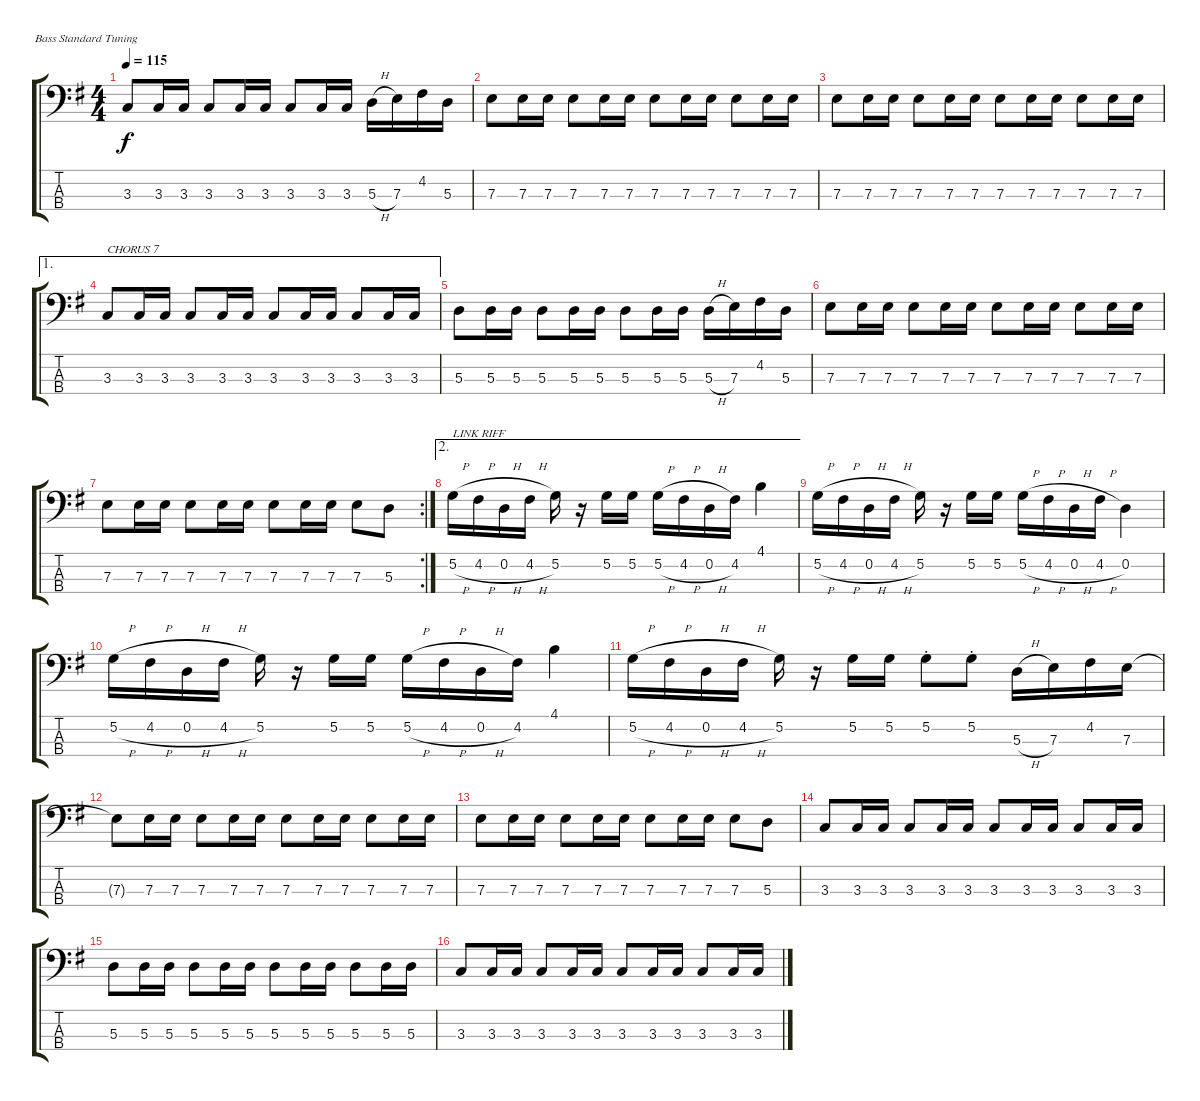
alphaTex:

\bracketExtendMode groupsimilarinstruments
\multiTrackTrackNamePolicy hidden
\firstSystemTrackNameOrientation horizontal
\otherSystemsTrackNameOrientation horizontal
\track "" {instrument electricbassfinger}
\staff {score tabs}
\tuning (G2 D2 A1 E1)
\ts (4 4)
\tempo 115
\clef f4
\ks eminor
3.3.8{dy f} 3.3.16 3.3.16 3.3.8 3.3.16 3.3.16 3.3.8 3.3.16 3.3.16 5.3{h}.16 7.3.16 4.2.16 5.3.16 |
7.3.8 7.3.16 7.3.16 7.3.8 7.3.16 7.3.16 7.3.8 7.3.16 7.3.16 7.3.8 7.3.16 7.3.16 |
7.3.8 7.3.16 7.3.16 7.3.8 7.3.16 7.3.16 7.3.8 7.3.16 7.3.16 7.3.8 7.3.16 7.3.16 |
\ae 1
3.3.8{txt "CHORUS 7 "} 3.3.16 3.3.16 3.3.8 3.3.16 3.3.16 3.3.8 3.3.16 3.3.16 3.3.8 3.3.16 3.3.16 |
5.3.8 5.3.16 5.3.16 5.3.8 5.3.16 5.3.16 5.3.8 5.3.16 5.3.16 5.3{h}.16 7.3.16 4.2.16 5.3.16 |
7.3.8 7.3.16 7.3.16 7.3.8 7.3.16 7.3.16 7.3.8 7.3.16 7.3.16 7.3.8 7.3.16 7.3.16 |
\rc 2
7.3.8 7.3.16 7.3.16 7.3.8 7.3.16 7.3.16 7.3.8 7.3.16 7.3.16 7.3.8 5.3.8 |
\ae 2
5.2{h}.16{txt "LINK RIFF"} 4.2{h}.16 0.2{h}.16 4.2{h}.16 5.2.16{beam split} r.16 5.2.16 5.2.16 5.2{h}.16 4.2{h}.16 0.2{h}.16 4.2.16 4.1.4 |
5.2{h}.16 4.2{h}.16 0.2{h}.16 4.2{h}.16 5.2.16{beam split} r.16 5.2.16 5.2.16 5.2{h}.16 4.2{h}.16 0.2{h}.16 4.2{h}.16 0.2.4 |
5.2{h}.16 4.2{h}.16 0.2{h}.16 4.2{h}.16 5.2.16{beam split} r.16 5.2.16 5.2.16 5.2{h}.16 4.2{h}.16 0.2{h}.16 4.2.16 4.1.4 |
5.2{h}.16 4.2{h}.16 0.2{h}.16 4.2{h}.16 5.2.16{beam split} r.16 5.2.16 5.2.16 5.2{st}.8 5.2{st}.8 5.3{h}.16 7.3.16 4.2.16 7.3.16 |
7.3{t}.8 7.3.16 7.3.16 7.3.8 7.3.16 7.3.16 7.3.8 7.3.16 7.3.16 7.3.8 7.3.16 7.3.16 |
7.3.8 7.3.16 7.3.16 7.3.8 7.3.16 7.3.16 7.3.8 7.3.16 7.3.16 7.3.8 5.3.8 |
3.3.8 3.3.16 3.3.16 3.3.8 3.3.16 3.3.16 3.3.8 3.3.16 3.3.16 3.3.8 3.3.16 3.3.16 |
5.3.8 5.3.16 5.3.16 5.3.8 5.3.16 5.3.16 5.3.8 5.3.16 5.3.16 5.3.8 5.3.16 5.3.16 |
3.3.8 3.3.16 3.3.16 3.3.8 3.3.16 3.3.16 3.3.8 3.3.16 3.3.16 3.3.8 3.3.16 3.3.16
